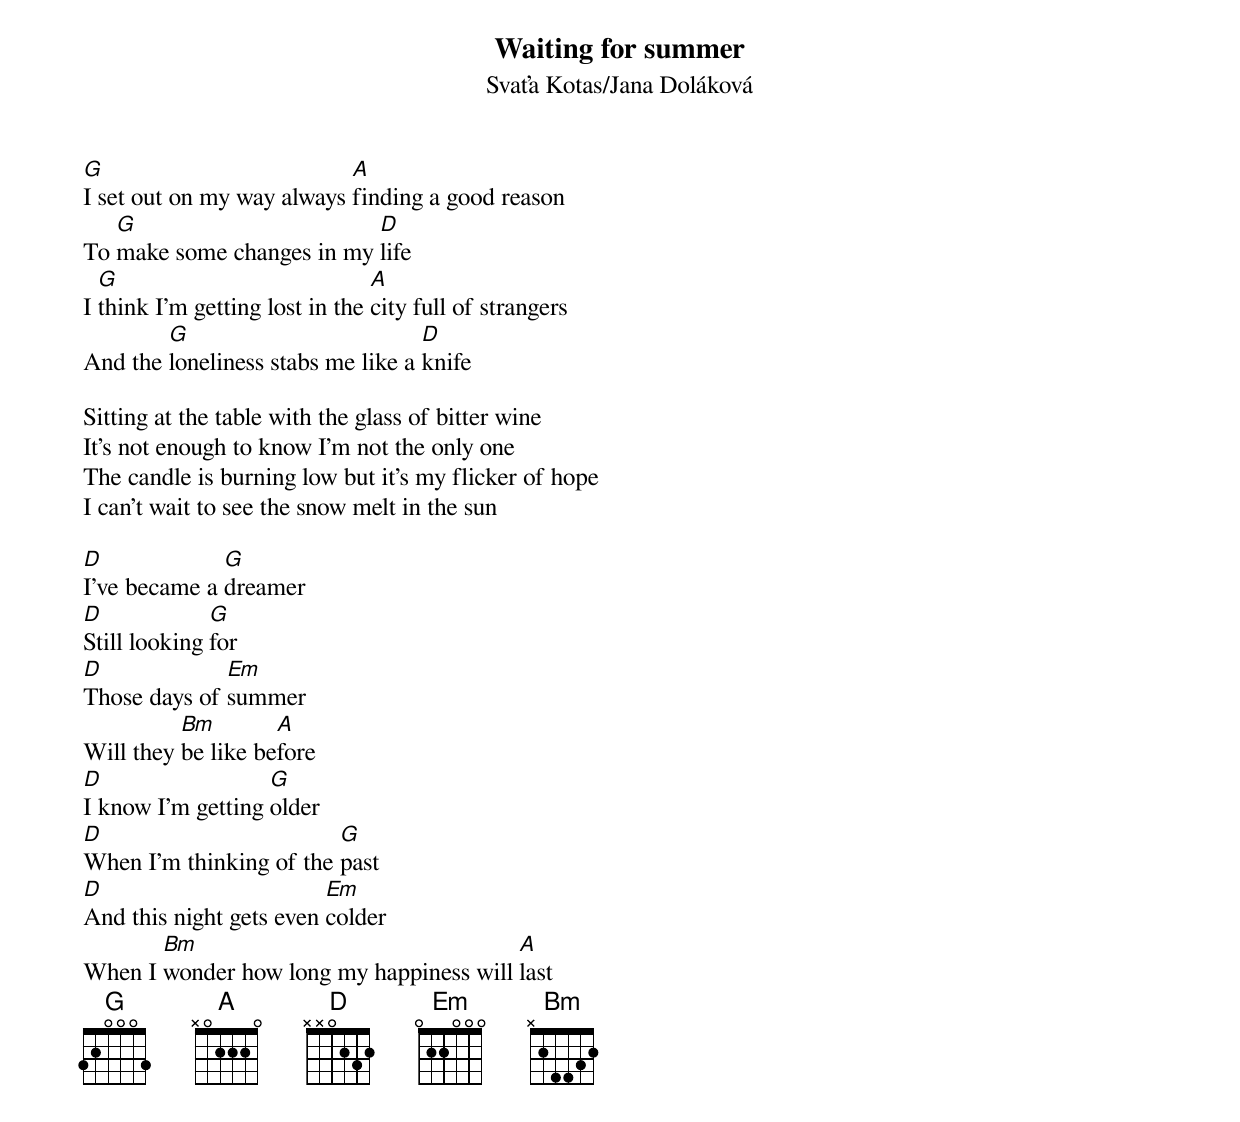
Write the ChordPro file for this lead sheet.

{title: Waiting for summer}
{subtitle: Svaťa Kotas/Jana Doláková}

[G]I set out on my way always [A]finding a good reason
To [G]make some changes in my [D]life
I [G]think I'm getting lost in the [A]city full of strangers
And the [G]loneliness stabs me like a [D]knife

Sitting at the table with the glass of bitter wine
It's not enough to know I'm not the only one
The candle is burning low but it's my flicker of hope
I can't wait to see the snow melt in the sun

[D]I've became a [G]dreamer
[D]Still looking [G]for
[D]Those days of [Em]summer
Will they [Bm]be like be[A]fore
[D]I know I'm getting [G]older
[D]When I'm thinking of the [G]past
[D]And this night gets even [Em]colder
When I [Bm]wonder how long my happiness will [A]last
